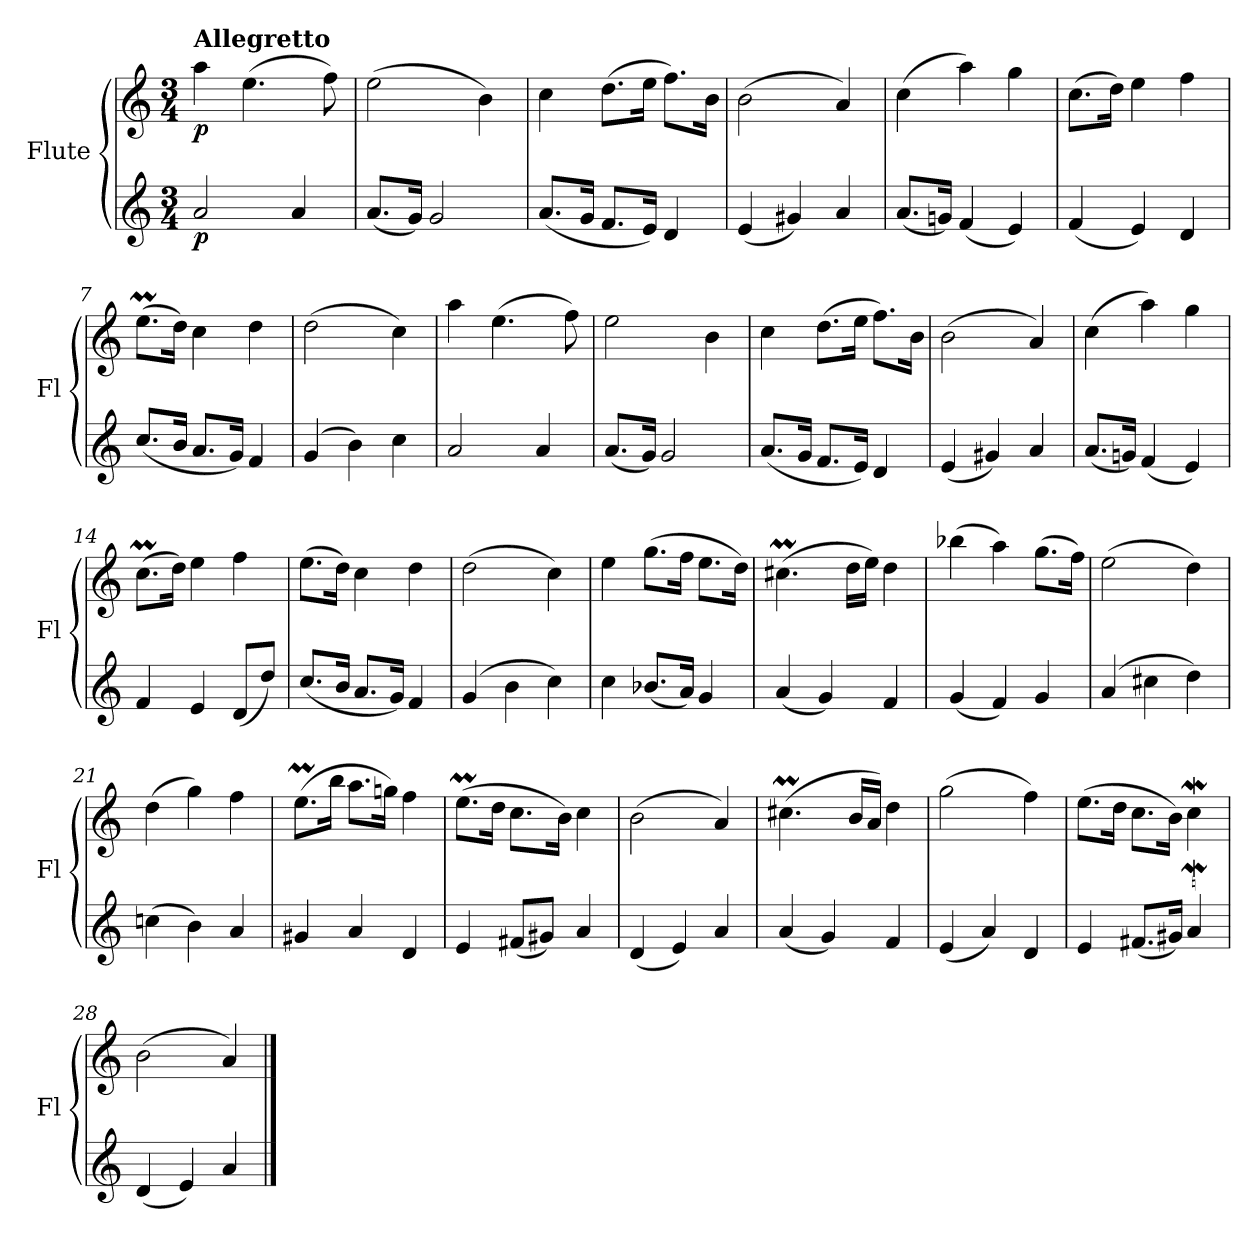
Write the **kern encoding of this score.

**kern	**dynam	**kern	**dynam
*part2	*part2	*part1	*part1
*staff2	*staff2	*staff1	*staff1
*I"Flute	*	*I"Flute	*
*I'Fl	*	*I'Fl	*
*clefG2	*	*clefG2	*
*k[]	*	*k[]	*
*M3/4	*	*M3/4	*
=1	=1	=1	=1
!	!	!LO:TX:a:B:t=Allegretto	!
!	!LO:DY:b	!	!LO:DY:b
2a/	p	4aa\	p
.	.	(>4.ee\	.
4a/	.	.	.
.	.	8ff\)	.
=2	=2	=2	=2
(<8.a/L	.	(>2ee\	.
16g/Jk)	.	.	.
2g/	.	.	.
.	.	4b\)	.
=3	=3	=3	=3
(<8.a/L	.	4cc\	.
16g/Jk	.	.	.
8.f/L	.	(>8.dd\L	.
16e/Jk)	.	16ee\Jk	.
4d/	.	8.ff\L)	.
.	.	16b\Jk	.
=4	=4	=4	=4
(<4e/	.	(>2b\	.
4g#X/)	.	.	.
4a/	.	4a/)	.
=5	=5	=5	=5
(<8.a/L	.	(>4cc\	.
16gn/Jk)	.	.	.
(<4f/	.	4aa\)	.
4e/)	.	4gg\	.
=6	=6	=6	=6
(<4f/	.	(>8.cc\L	.
.	.	16dd\Jk)	.
4e/)	.	4ee\	.
4d/	.	4ff\	.
!!LO:LB:g=z
=7	=7	=7	=7
(<8.cc/L	.	(>8.eem\L	.
16b/Jk	.	16dd\Jk)	.
8.a/L	.	4cc\	.
16g/Jk)	.	.	.
4f/	.	4dd\	.
=8	=8	=8	=8
(>4g/	.	(>2dd\	.
4b\)	.	.	.
4cc\	.	4cc\)	.
=9	=9	=9	=9
2a/	.	4aa\	.
.	.	(>4.ee\	.
4a/	.	.	.
.	.	8ff\)	.
=10	=10	=10	=10
(<8.a/L	.	2ee\	.
16g/Jk)	.	.	.
2g/	.	.	.
.	.	4b\	.
=11	=11	=11	=11
(<8.a/L	.	4cc\	.
16g/Jk	.	.	.
8.f/L	.	(>8.dd\L	.
16e/Jk)	.	16ee\Jk	.
4d/	.	8.ff\L)	.
.	.	16b\Jk	.
=12	=12	=12	=12
(<4e/	.	(>2b\	.
4g#X/)	.	.	.
4a/	.	4a/)	.
!!LO:LB:g=z
=13	=13	=13	=13
(<8.a/L	.	(>4cc\	.
16gn/Jk)	.	.	.
(<4f/	.	4aa\)	.
4e/)	.	4gg\	.
=14	=14	=14	=14
4f/	.	(>8.ccM\L	.
.	.	16dd\Jk)	.
4e/	.	4ee\	.
(<8d/L	.	4ff\	.
8dd/J)	.	.	.
=15	=15	=15	=15
(<8.cc/L	.	(>8.ee\L	.
16b/Jk	.	16dd\Jk)	.
8.a/L	.	4cc\	.
16g/Jk)	.	.	.
4f/	.	4dd\	.
=16	=16	=16	=16
(>4g/	.	(>2dd\	.
4b\	.	.	.
4cc\)	.	4cc\)	.
=17	=17	=17	=17
4cc\	.	4ee\	.
(<8.b-X/L	.	(>8.gg\L	.
16a/Jk)	.	16ff\Jk	.
4g/	.	8.ee\L	.
.	.	16dd\Jk)	.
=18	=18	=18	=18
(<4a/	.	(>4.cc#Xm\	.
4g/)	.	.	.
.	.	16dd\LL	.
.	.	16ee\JJ)	.
4f/	.	4dd\	.
!!LO:PB:g=z
=19	=19	=19	=19
(<4g/	.	(>4bb-X\	.
4f/)	.	4aa\)	.
4g/	.	(>8.gg\L	.
.	.	16ff\Jk)	.
=20	=20	=20	=20
(>4a/	.	(>2ee\	.
4cc#X\	.	.	.
4dd\)	.	4dd\)	.
=21	=21	=21	=21
(>4ccn\	.	(>4dd\	.
4b\)	.	4gg\)	.
4a/	.	4ff\	.
=22	=22	=22	=22
4g#X/	.	(>8.eem\L	.
.	.	16bb\Jk	.
4a/	.	8.aa\L	.
.	.	16ggn\Jk)	.
4d/	.	4ff\	.
=23	=23	=23	=23
4e/	.	(>8.eem\L	.
.	.	16dd\Jk	.
(<8f#X/L	.	8.cc\L	.
8g#X/J)	.	.	.
.	.	16b\Jk)	.
4a/	.	4cc\	.
!!LO:LB:g=z
=24	=24	=24	=24
(<4d/	.	(>2b\	.
4e/)	.	.	.
4a/	.	4a/)	.
=25	=25	=25	=25
(<4a/	.	(>4.cc#Xm\	.
4g/)	.	.	.
.	.	16b/LL	.
.	.	16a/JJ)	.
4f/	.	4dd\	.
=26	=26	=26	=26
(<4e/	.	(>2gg\	.
4a/)	.	.	.
4d/	.	4ff\)	.
=27	=27	=27	=27
4e/	.	(>8.ee\L	.
.	.	16dd\Jk	.
(<8.f#X/L	.	8.cc\L	.
16g#X/Jk)	.	16b\Jk)	.
4aW/	.	4ccw\	.
=28	=28	=28	=28
(<4d/	.	(>2b\	.
4e/)	.	.	.
4a/	.	4a/)	.
==	==	==	==
*-	*-	*-	*-
